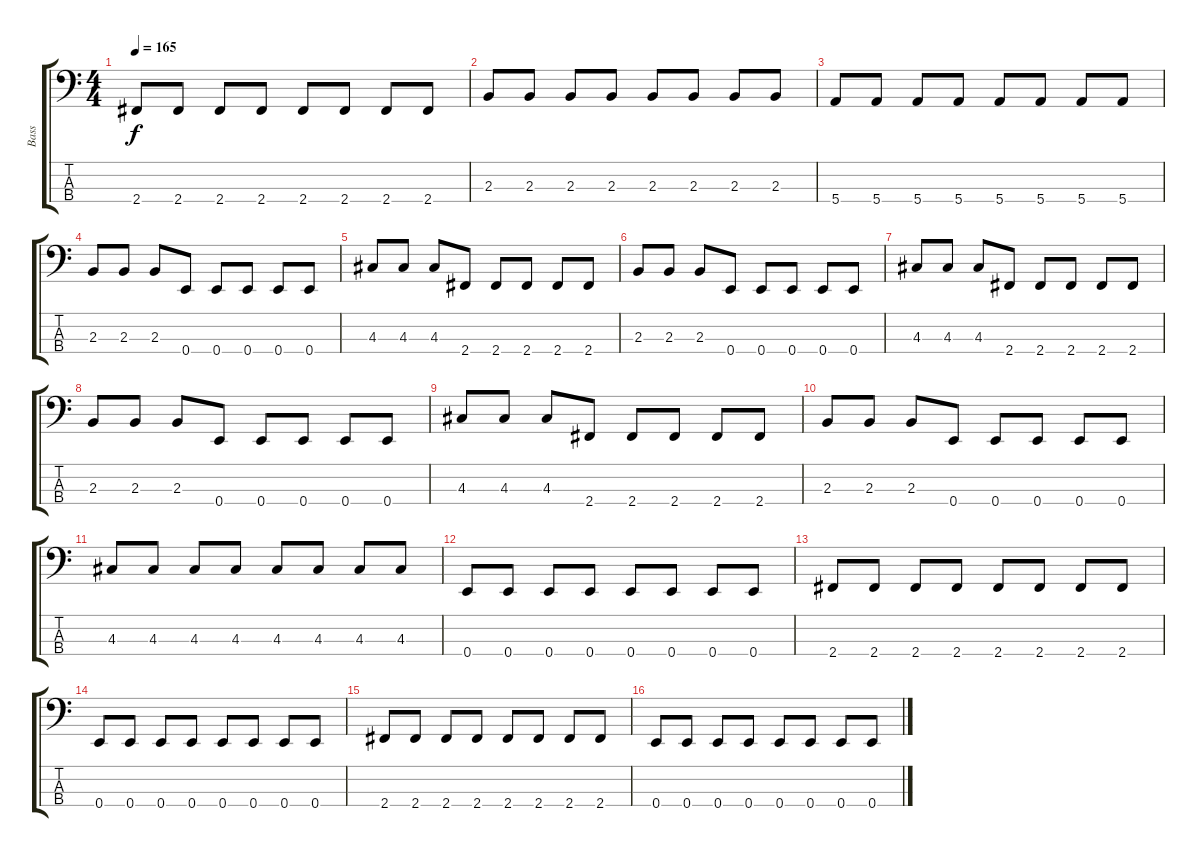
\track ("Bass" "Bass") {instrument electricbasspick}
\staff {score tabs}
\tuning (G2 D2 A1 E1) {hide}
\ts (4 4)
\tempo 165
\clef f4
\ks c
2.4.8{dy f} 2.4.8 2.4.8 2.4.8 2.4.8 2.4.8 2.4.8 2.4.8 |
2.3.8 2.3.8 2.3.8 2.3.8 2.3.8 2.3.8 2.3.8 2.3.8 |
5.4.8 5.4.8 5.4.8 5.4.8 5.4.8 5.4.8 5.4.8 5.4.8 |
2.3.8 2.3.8 2.3.8 0.4.8 0.4.8 0.4.8 0.4.8 0.4.8 |
4.3.8 4.3.8 4.3.8 2.4.8 2.4.8 2.4.8 2.4.8 2.4.8 |
2.3.8 2.3.8 2.3.8 0.4.8 0.4.8 0.4.8 0.4.8 0.4.8 |
4.3.8 4.3.8 4.3.8 2.4.8 2.4.8 2.4.8 2.4.8 2.4.8 |
2.3.8 2.3.8 2.3.8 0.4.8 0.4.8 0.4.8 0.4.8 0.4.8 |
4.3.8 4.3.8 4.3.8 2.4.8 2.4.8 2.4.8 2.4.8 2.4.8 |
2.3.8 2.3.8 2.3.8 0.4.8 0.4.8 0.4.8 0.4.8 0.4.8 |
4.3.8 4.3.8 4.3.8 4.3.8 4.3.8 4.3.8 4.3.8 4.3.8 |
0.4.8 0.4.8 0.4.8 0.4.8 0.4.8 0.4.8 0.4.8 0.4.8 |
2.4.8 2.4.8 2.4.8 2.4.8 2.4.8 2.4.8 2.4.8 2.4.8 |
0.4.8 0.4.8 0.4.8 0.4.8 0.4.8 0.4.8 0.4.8 0.4.8 |
2.4.8 2.4.8 2.4.8 2.4.8 2.4.8 2.4.8 2.4.8 2.4.8 |
0.4.8 0.4.8 0.4.8 0.4.8 0.4.8 0.4.8 0.4.8 0.4.8
